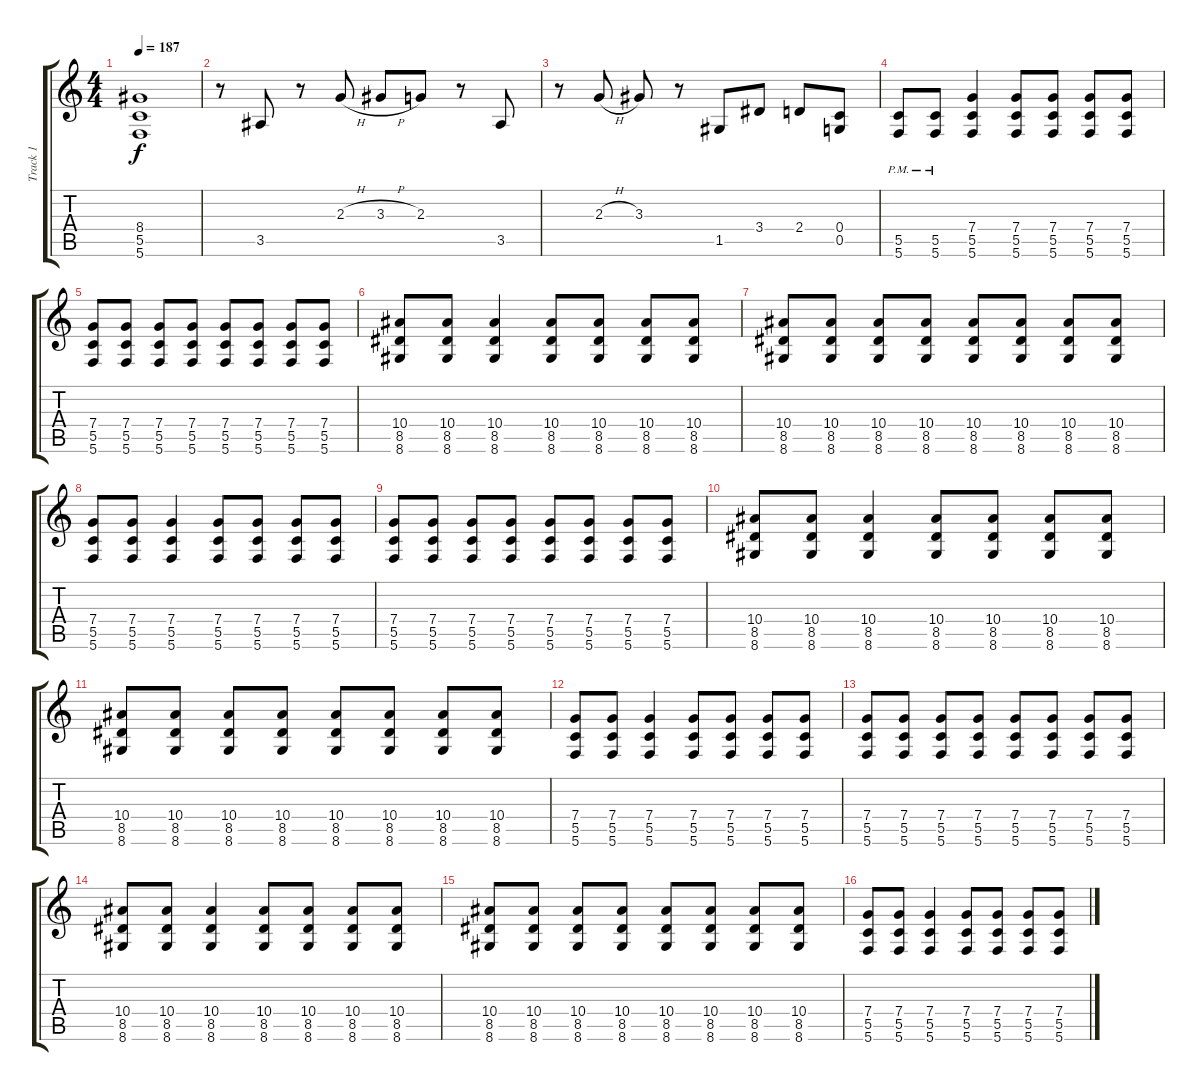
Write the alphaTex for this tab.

\track ("Track 1" "Track 1") {instrument distortionguitar}
\staff {score tabs}
\tuning (D4 A3 F3 C3 G2 C2) {hide}
\ts (4 4)
\tempo 187
\clef g2
\ks c
(8.4{t} 5.5{t} 5.6{t}).1{dy f} |
r.8{instrument distortionguitar} 3.5.8 r.8 2.3{h}.8 3.3{h}.8 2.3.8 r.8 3.5.8 |
r.8 2.3{h}.8 3.3.8 r.8 1.5.8 3.4.8 2.4.8 (0.4 0.5).8 |
(5.5{pm} 5.6{pm}).8 (5.5{pm} 5.6{pm}).8 (7.4 5.5 5.6).4 (7.4 5.5 5.6).8 (7.4 5.5 5.6).8 (7.4 5.5 5.6).8 (7.4 5.5 5.6).8 |
(7.4 5.5 5.6).8 (7.4 5.5 5.6).8 (7.4 5.5 5.6).8 (7.4 5.5 5.6).8 (7.4 5.5 5.6).8 (7.4 5.5 5.6).8 (7.4 5.5 5.6).8 (7.4 5.5 5.6).8 |
(10.4 8.5 8.6).8 (10.4 8.5 8.6).8 (10.4 8.5 8.6).4 (10.4 8.5 8.6).8 (10.4 8.5 8.6).8 (10.4 8.5 8.6).8 (10.4 8.5 8.6).8 |
(10.4 8.5 8.6).8 (10.4 8.5 8.6).8 (10.4 8.5 8.6).8 (10.4 8.5 8.6).8 (10.4 8.5 8.6).8 (10.4 8.5 8.6).8 (10.4 8.5 8.6).8 (10.4 8.5 8.6).8 |
(7.4 5.5 5.6).8 (7.4 5.5 5.6).8 (7.4 5.5 5.6).4 (7.4 5.5 5.6).8 (7.4 5.5 5.6).8 (7.4 5.5 5.6).8 (7.4 5.5 5.6).8 |
(7.4 5.5 5.6).8 (7.4 5.5 5.6).8 (7.4 5.5 5.6).8 (7.4 5.5 5.6).8 (7.4 5.5 5.6).8 (7.4 5.5 5.6).8 (7.4 5.5 5.6).8 (7.4 5.5 5.6).8 |
(10.4 8.5 8.6).8 (10.4 8.5 8.6).8 (10.4 8.5 8.6).4 (10.4 8.5 8.6).8 (10.4 8.5 8.6).8 (10.4 8.5 8.6).8 (10.4 8.5 8.6).8 |
(10.4 8.5 8.6).8 (10.4 8.5 8.6).8 (10.4 8.5 8.6).8 (10.4 8.5 8.6).8 (10.4 8.5 8.6).8 (10.4 8.5 8.6).8 (10.4 8.5 8.6).8 (10.4 8.5 8.6).8 |
(7.4 5.5 5.6).8 (7.4 5.5 5.6).8 (7.4 5.5 5.6).4 (7.4 5.5 5.6).8 (7.4 5.5 5.6).8 (7.4 5.5 5.6).8 (7.4 5.5 5.6).8 |
(7.4 5.5 5.6).8 (7.4 5.5 5.6).8 (7.4 5.5 5.6).8 (7.4 5.5 5.6).8 (7.4 5.5 5.6).8 (7.4 5.5 5.6).8 (7.4 5.5 5.6).8 (7.4 5.5 5.6).8 |
(10.4 8.5 8.6).8 (10.4 8.5 8.6).8 (10.4 8.5 8.6).4 (10.4 8.5 8.6).8 (10.4 8.5 8.6).8 (10.4 8.5 8.6).8 (10.4 8.5 8.6).8 |
(10.4 8.5 8.6).8 (10.4 8.5 8.6).8 (10.4 8.5 8.6).8 (10.4 8.5 8.6).8 (10.4 8.5 8.6).8 (10.4 8.5 8.6).8 (10.4 8.5 8.6).8 (10.4 8.5 8.6).8 |
(7.4 5.5 5.6).8 (7.4 5.5 5.6).8 (7.4 5.5 5.6).4 (7.4 5.5 5.6).8 (7.4 5.5 5.6).8 (7.4 5.5 5.6).8 (7.4 5.5 5.6).8
